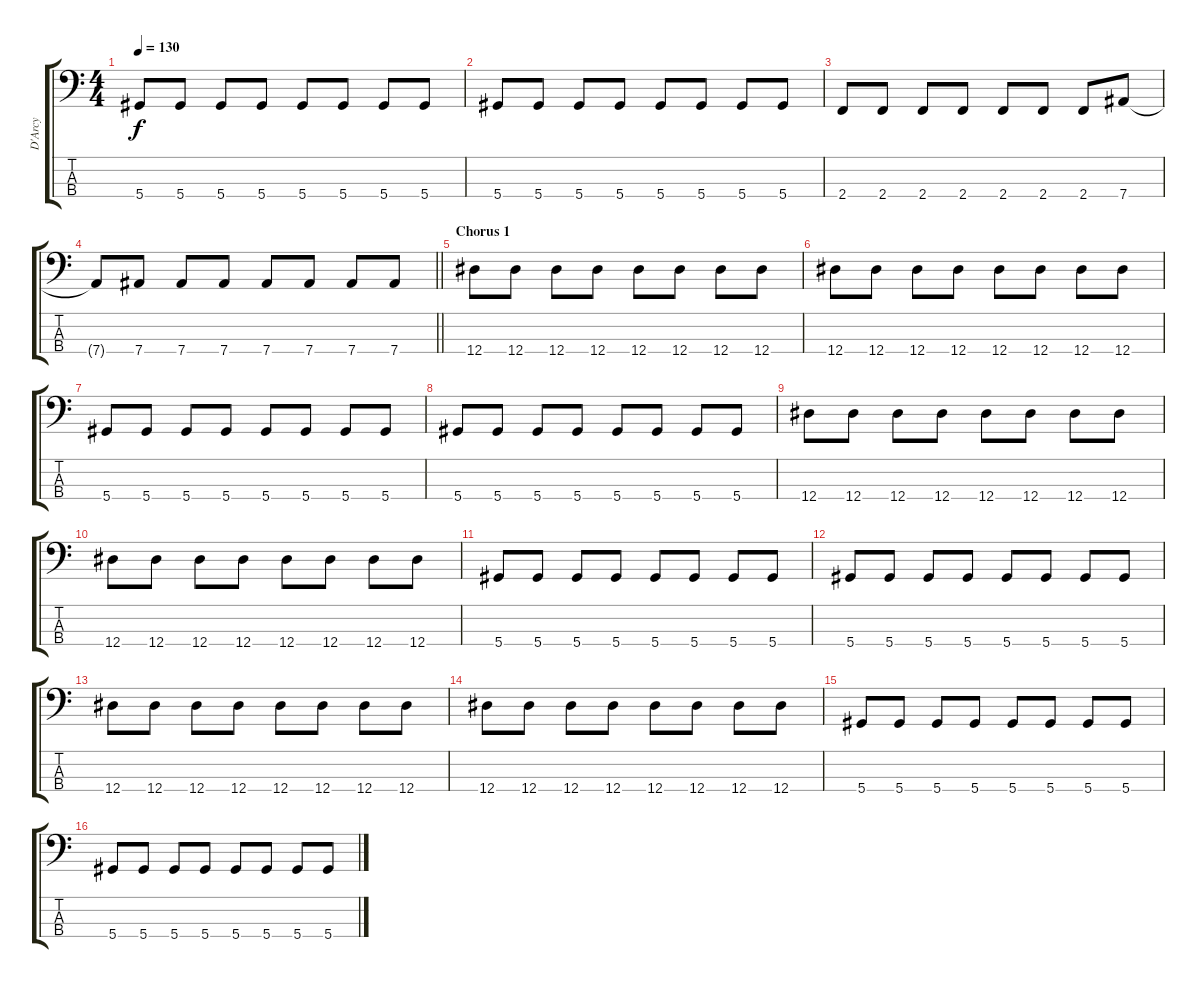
\track ("D'Arcy" "D'Arcy") {instrument electricbasspick}
\staff {score tabs}
\tuning (Gb2 Db2 Ab1 Eb1) {hide}
\ts (4 4)
\tempo 130
\clef f4
\ks c
5.4.8{dy f} 5.4.8 5.4.8 5.4.8 5.4.8 5.4.8 5.4.8 5.4.8 |
5.4.8 5.4.8 5.4.8 5.4.8 5.4.8 5.4.8 5.4.8 5.4.8 |
2.4.8 2.4.8 2.4.8 2.4.8 2.4.8 2.4.8 2.4.8 7.4.8 |
\barLineRight lightlight
7.4{t}.8 7.4.8 7.4.8 7.4.8 7.4.8 7.4.8 7.4.8 7.4.8 |
\section ("" "Chorus 1")
12.4.8 12.4.8 12.4.8 12.4.8 12.4.8 12.4.8 12.4.8 12.4.8 |
12.4.8 12.4.8 12.4.8 12.4.8 12.4.8 12.4.8 12.4.8 12.4.8 |
5.4.8 5.4.8 5.4.8 5.4.8 5.4.8 5.4.8 5.4.8 5.4.8 |
5.4.8 5.4.8 5.4.8 5.4.8 5.4.8 5.4.8 5.4.8 5.4.8 |
12.4.8 12.4.8 12.4.8 12.4.8 12.4.8 12.4.8 12.4.8 12.4.8 |
12.4.8 12.4.8 12.4.8 12.4.8 12.4.8 12.4.8 12.4.8 12.4.8 |
5.4.8 5.4.8 5.4.8 5.4.8 5.4.8 5.4.8 5.4.8 5.4.8 |
5.4.8 5.4.8 5.4.8 5.4.8 5.4.8 5.4.8 5.4.8 5.4.8 |
12.4.8 12.4.8 12.4.8 12.4.8 12.4.8 12.4.8 12.4.8 12.4.8 |
12.4.8 12.4.8 12.4.8 12.4.8 12.4.8 12.4.8 12.4.8 12.4.8 |
5.4.8 5.4.8 5.4.8 5.4.8 5.4.8 5.4.8 5.4.8 5.4.8 |
5.4.8 5.4.8 5.4.8 5.4.8 5.4.8 5.4.8 5.4.8 5.4.8
